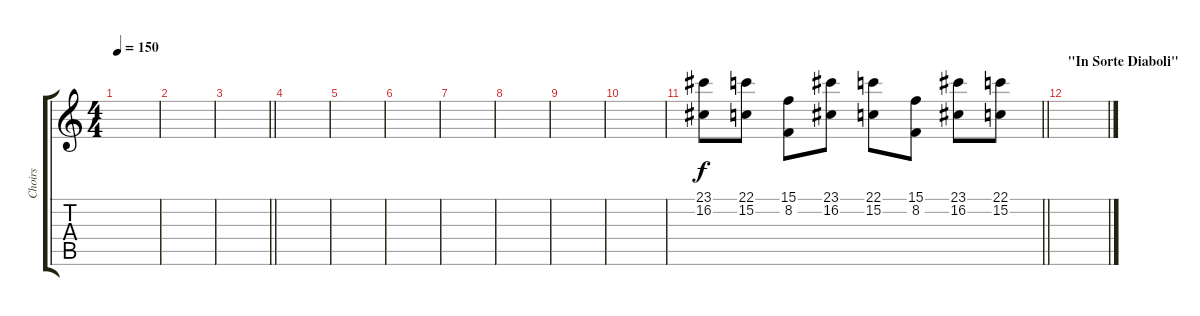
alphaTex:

\track ("Choirs" "Choirs") {instrument choiraahs}
\staff {score tabs}
\tuning (D4 A3 F3 C3 G2 D2) {hide}
\ts (4 4)
\tempo 150
\clef g2
\ks c
|
|
\barLineRight lightlight
|
\section ("" "")
|
|
|
|
|
|
|
\barLineRight lightlight
(23.1 16.2).8 (22.1 15.2).8 (15.1 8.2).8 (23.1 16.2).8 (22.1 15.2).8 (15.1 8.2).8 (23.1 16.2).8 (22.1 15.2).8 |
\section ("" "\"In Sorte Diaboli\"")
